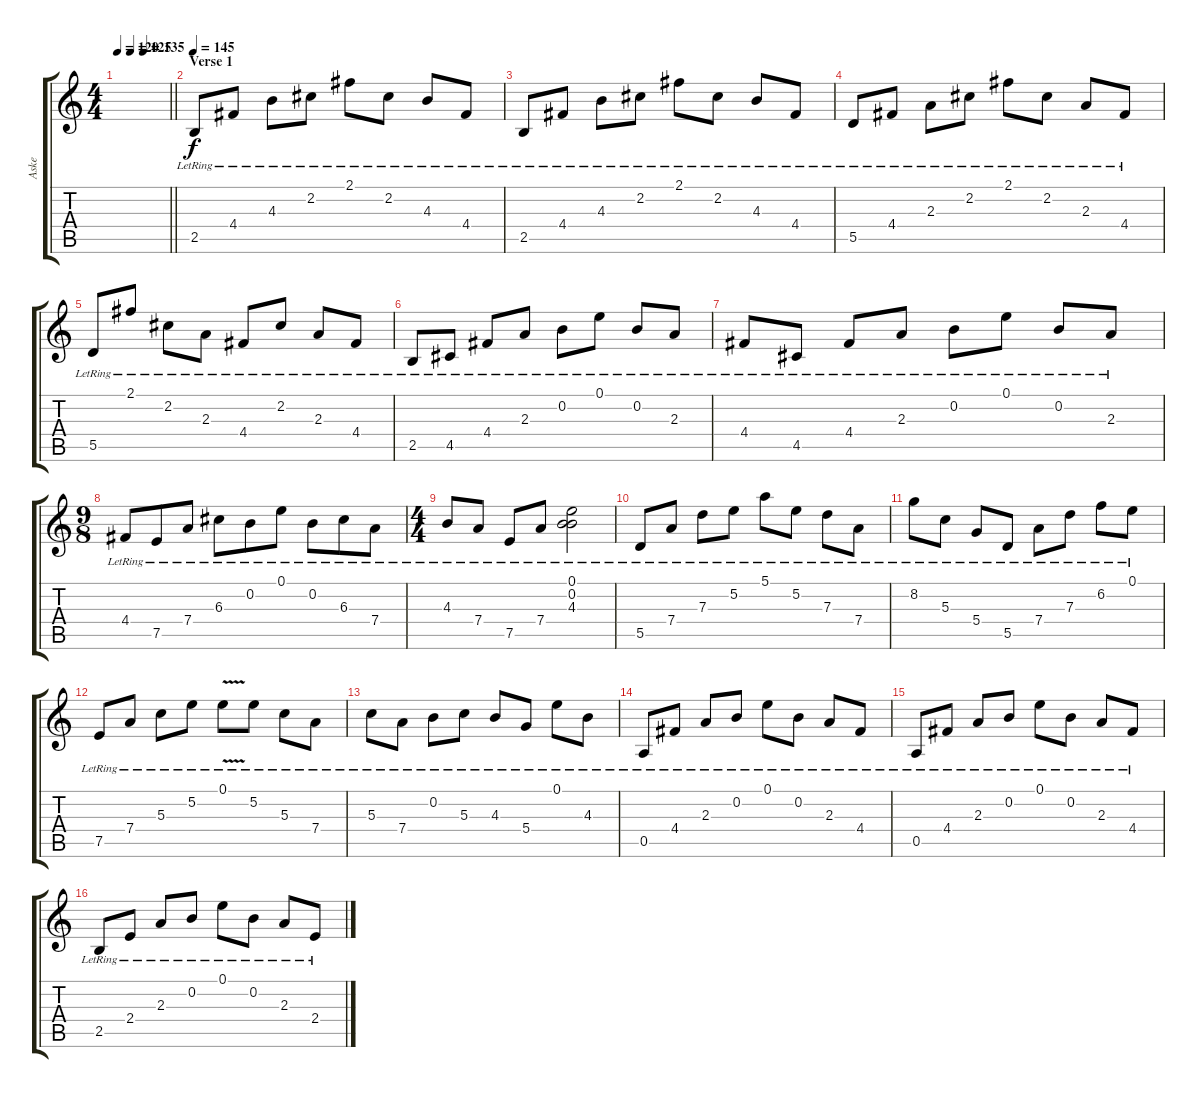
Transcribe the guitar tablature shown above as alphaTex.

\track ("Aske" "Aske") {mute instrument acousticguitarsteel}
\staff {score tabs}
\tuning (E4 B3 G3 D3 A2 E2) {hide}
\ts (4 4)
\tempo 120
\tempo (125 0.25)
\tempo (135 0.5)
\clef g2
\barLineRight lightlight
\ks c
|
\section ("" "Verse 1")
\tempo 145
2.5{lr}.8{instrument acousticguitarsteel} 4.4{lr}.8 4.3{lr}.8 2.2{lr}.8 2.1{lr}.8 2.2{lr}.8 4.3{lr}.8 4.4{lr}.8 |
2.5{lr}.8 4.4{lr}.8 4.3{lr}.8 2.2{lr}.8 2.1{lr}.8 2.2{lr}.8 4.3{lr}.8 4.4{lr}.8 |
5.5{lr}.8 4.4{lr}.8 2.3{lr}.8 2.2{lr}.8 2.1{lr}.8 2.2{lr}.8 2.3{lr}.8 4.4{lr}.8 |
5.5{lr}.8 2.1{lr}.8 2.2{lr}.8 2.3{lr}.8 4.4{lr}.8 2.2{lr}.8 2.3{lr}.8 4.4{lr}.8 |
2.5{lr}.8 4.5{lr}.8 4.4{lr}.8 2.3{lr}.8 0.2{lr}.8 0.1{lr}.8 0.2{lr}.8 2.3{lr}.8 |
4.4{lr}.8 4.5{lr}.8 4.4{lr}.8 2.3{lr}.8 0.2{lr}.8 0.1{lr}.8 0.2{lr}.8 2.3{lr}.8 |
\ts (9 8)
4.4{lr}.8 7.5{lr}.8 7.4{lr}.8 6.3{lr}.8 0.2{lr}.8 0.1{lr}.8 0.2{lr}.8 6.3{lr}.8 7.4{lr}.8 |
\ts (4 4)
4.3{lr}.8 7.4{lr}.8 7.5{lr}.8 7.4{lr}.8 (0.1{lr} 0.2{lr} 4.3{lr}).2 |
5.5{lr}.8 7.4{lr}.8 7.3{lr}.8 5.2{lr}.8 5.1{lr}.8 5.2{lr}.8 7.3{lr}.8 7.4{lr}.8 |
8.2{lr}.8 5.3{lr}.8 5.4{lr}.8 5.5{lr}.8 7.4{lr}.8 7.3{lr}.8 6.2{lr}.8 0.1{lr}.8 |
7.5{lr}.8 7.4{lr}.8 5.3{lr}.8 5.2{lr}.8 0.1{v lr}.8 5.2{lr}.8 5.3{lr}.8 7.4{lr}.8 |
5.3{lr}.8 7.4{lr}.8 0.2{lr}.8 5.3{lr}.8 4.3{lr}.8 5.4{lr}.8 0.1{lr}.8 4.3{lr}.8 |
0.5{lr}.8 4.4{lr}.8 2.3{lr}.8 0.2{lr}.8 0.1{lr}.8 0.2{lr}.8 2.3{lr}.8 4.4{lr}.8 |
0.5{lr}.8 4.4{lr}.8 2.3{lr}.8 0.2{lr}.8 0.1{lr}.8 0.2{lr}.8 2.3{lr}.8 4.4{lr}.8 |
2.5{lr}.8 2.4{lr}.8 2.3{lr}.8 0.2{lr}.8 0.1{lr}.8 0.2{lr}.8 2.3{lr}.8 2.4{lr}.8
